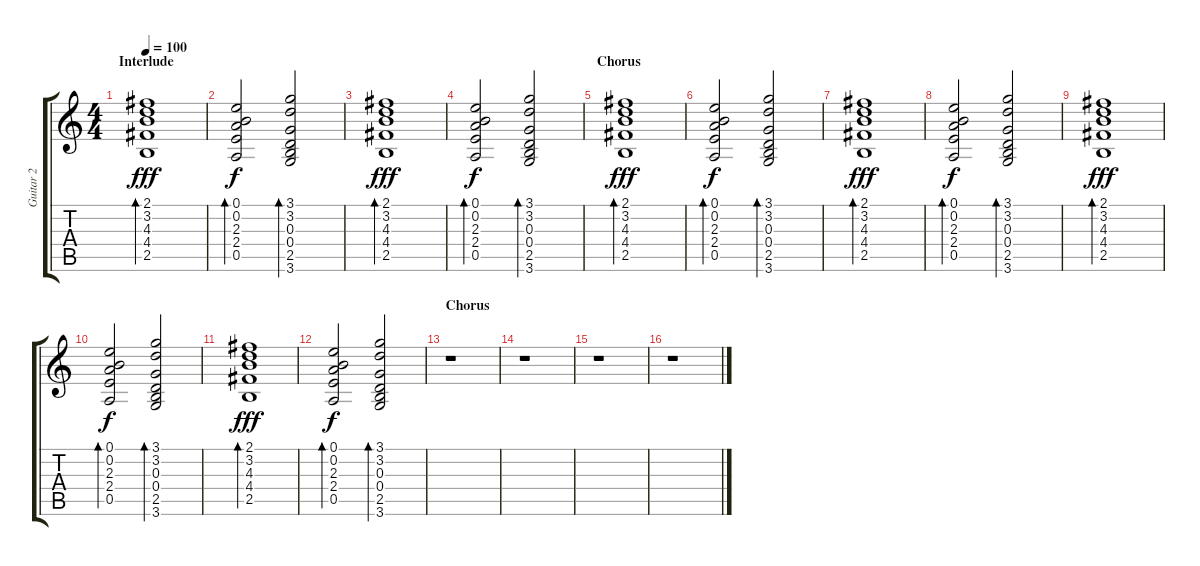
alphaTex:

\track ("Guitar 2" "Guitar 2") {instrument electricguitarjazz}
\staff {score tabs}
\tuning (E4 B3 G3 D3 A2 E2) {hide}
\ts (4 4)
\section ("" "Interlude")
\tempo 100
\clef g2
\ks c
(2.1 3.2 4.3 4.4 2.5).1{bd 60 dy fff} |
(0.1 0.2 2.3 2.4 0.5).2{bd 60 dy f} (3.1 3.2 0.3 0.4 2.5 3.6).2{bd 60} |
(2.1 3.2 4.3 4.4 2.5).1{bd 60 dy fff} |
(0.1 0.2 2.3 2.4 0.5).2{bd 60 dy f} (3.1 3.2 0.3 0.4 2.5 3.6).2{bd 60} |
\section ("" "Chorus")
(2.1 3.2 4.3 4.4 2.5).1{bd 60 dy fff} |
(0.1 0.2 2.3 2.4 0.5).2{bd 60 dy f} (3.1 3.2 0.3 0.4 2.5 3.6).2{bd 60} |
(2.1 3.2 4.3 4.4 2.5).1{bd 60 dy fff} |
(0.1 0.2 2.3 2.4 0.5).2{bd 60 dy f} (3.1 3.2 0.3 0.4 2.5 3.6).2{bd 60} |
(2.1 3.2 4.3 4.4 2.5).1{bd 60 dy fff} |
(0.1 0.2 2.3 2.4 0.5).2{bd 60 dy f} (3.1 3.2 0.3 0.4 2.5 3.6).2{bd 60} |
(2.1 3.2 4.3 4.4 2.5).1{bd 60 dy fff} |
(0.1 0.2 2.3 2.4 0.5).2{bd 60 dy f} (3.1 3.2 0.3 0.4 2.5 3.6).2{bd 60} |
\section ("" "Chorus")
r.1 |
r.1 |
r.1 |
r.1
